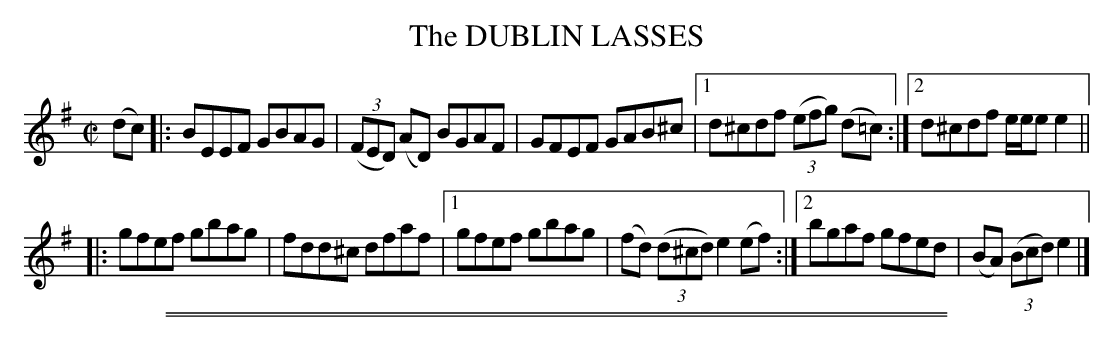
X:1
T: The DUBLIN LASSES
M: C|
L: 1/8
K: Em
(dc) |:\
BEEF GBAG | (3(FED) (AD) BGAF |\
GFEF GAB^c |\
[1 d^cdf (3(efg) (d=c) :|\
[2 d^cdf e/e/e e2 ||
|: gfef gbag | fdd^c dfaf |\
[1 gfef gbag | (fd) (3(d^cd) e2(ef) :|\
[2 bgaf gfed | (BA) (3(Bcd) e2 |]
